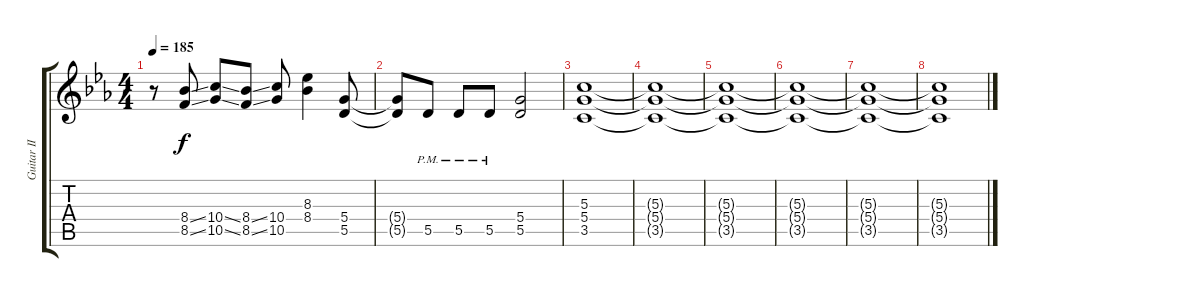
\track ("Guitar II" "Guitar II") {instrument overdrivenguitar}
\staff {score tabs}
\tuning (E4 B3 G3 D3 A2 E2) {hide}
\ts (4 4)
\tempo 185
\clef g2
\ks eb
r.8{dy f} (8.4{ss} 8.5{ss}).8 (10.4{ss} 10.5{ss}).8 (8.4{ss} 8.5{ss}).8 (10.4 10.5).8 (8.3 8.4).4 (5.4 5.5).8 |
(5.4{t} 5.5{t}).8 5.5{pm}.8 5.5{pm}.8 5.5{pm}.8 (5.4 5.5).2 |
(5.3 5.4 3.5).1 |
(5.3{t} 5.4{t} 3.5{t}).1 |
(5.3{t} 5.4{t} 3.5{t}).1{volume 0} |
(5.3{t} 5.4{t} 3.5{t}).1 |
(5.3{t} 5.4{t} 3.5{t}).1 |
(5.3{t} 5.4{t} 3.5{t}).1
